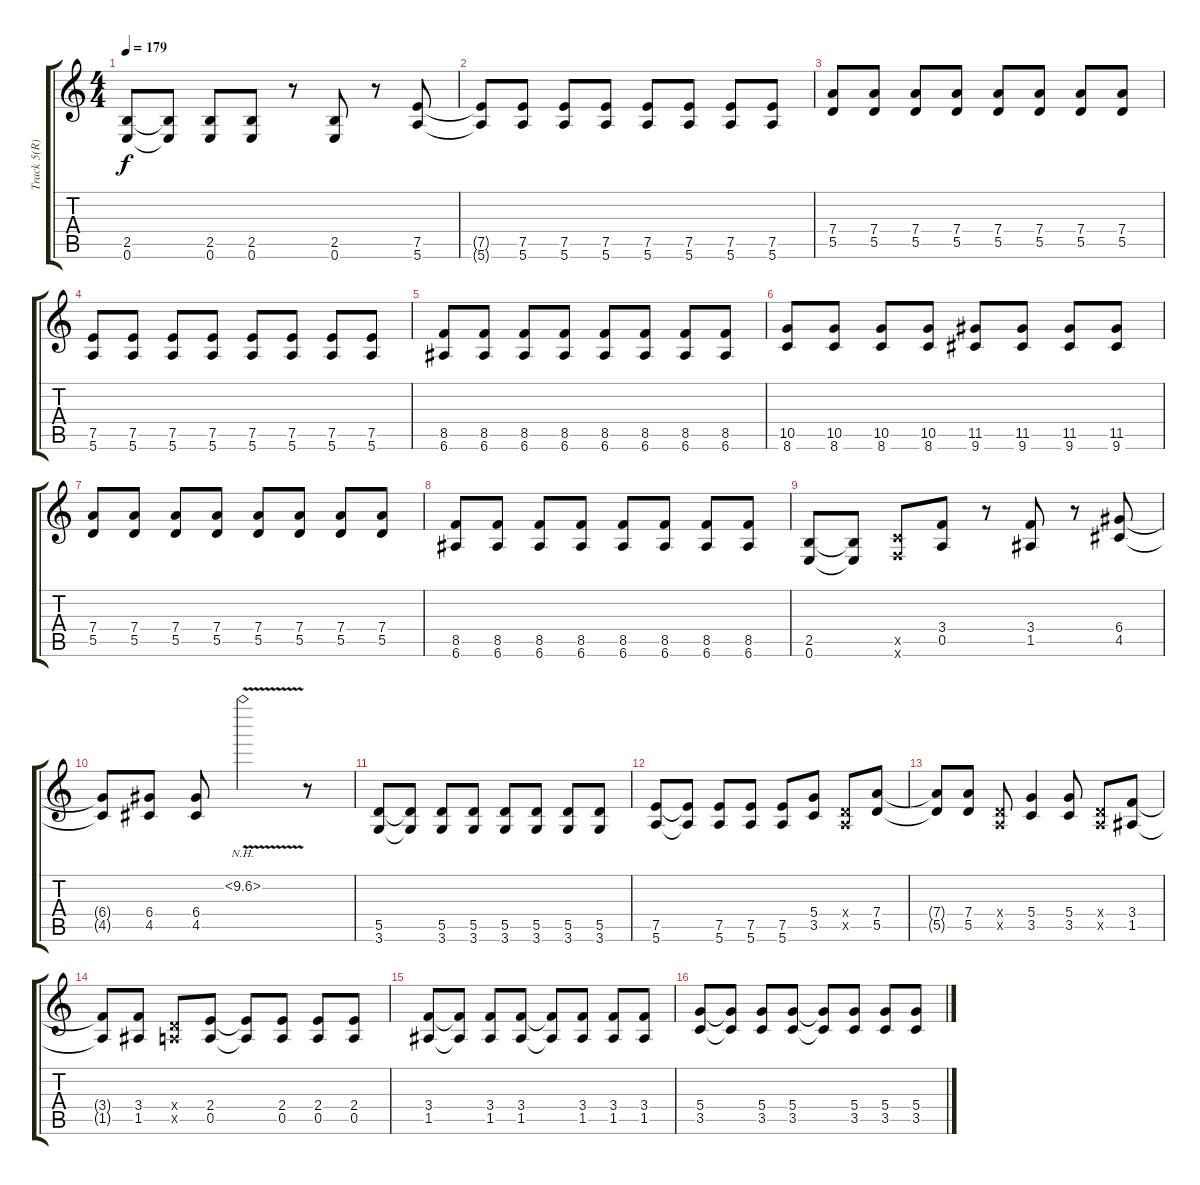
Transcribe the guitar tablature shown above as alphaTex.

\track ("Track 5(R)" "Track 5(R)") {instrument overdrivenguitar}
\staff {score tabs}
\tuning (E4 B3 G3 D3 A2 E2) {hide}
\ts (4 4)
\tempo 179
\clef g2
\ks c
(2.5 0.6).8{dy f} (2.5{t} 0.6{t}).8 (2.5 0.6).8 (2.5 0.6).8 r.8 (2.5 0.6).8 r.8 (7.5 5.6).8 |
(7.5{t} 5.6{t}).8 (7.5 5.6).8 (7.5 5.6).8 (7.5 5.6).8 (7.5 5.6).8 (7.5 5.6).8 (7.5 5.6).8 (7.5 5.6).8 |
(7.4 5.5).8 (7.4 5.5).8 (7.4 5.5).8 (7.4 5.5).8 (7.4 5.5).8 (7.4 5.5).8 (7.4 5.5).8 (7.4 5.5).8 |
(7.5 5.6).8 (7.5 5.6).8 (7.5 5.6).8 (7.5 5.6).8 (7.5 5.6).8 (7.5 5.6).8 (7.5 5.6).8 (7.5 5.6).8 |
(8.5 6.6).8 (8.5 6.6).8 (8.5 6.6).8 (8.5 6.6).8 (8.5 6.6).8 (8.5 6.6).8 (8.5 6.6).8 (8.5 6.6).8 |
(10.5 8.6).8 (10.5 8.6).8 (10.5 8.6).8 (10.5 8.6).8 (11.5 9.6).8 (11.5 9.6).8 (11.5 9.6).8 (11.5 9.6).8 |
(7.4 5.5).8 (7.4 5.5).8 (7.4 5.5).8 (7.4 5.5).8 (7.4 5.5).8 (7.4 5.5).8 (7.4 5.5).8 (7.4 5.5).8 |
(8.5 6.6).8 (8.5 6.6).8 (8.5 6.6).8 (8.5 6.6).8 (8.5 6.6).8 (8.5 6.6).8 (8.5 6.6).8 (8.5 6.6).8 |
(2.5 0.6).8 (2.5{t} 0.6{t}).8 (3.5{x} 1.6{x}).8 (3.4 0.5).8 r.8 (3.4 1.5).8 r.8 (6.4 4.5).8 |
(6.4{t} 4.5{t}).8 (6.4 4.5).8 (6.4 4.5).8 10.2{nh v}.2 r.8 |
(5.5 3.6).8 (5.5{t} 3.6{t}).8 (5.5 3.6).8 (5.5 3.6).8 (5.5 3.6).8 (5.5 3.6).8 (5.5 3.6).8 (5.5 3.6).8 |
(7.5 5.6).8 (7.5{t} 5.6{t}).8 (7.5 5.6).8 (7.5 5.6).8 (7.5 5.6).8 (5.4 3.5).8 (0.4{x} 0.5{x}).8 (7.4 5.5).8 |
(7.4{t} 5.5{t}).8 (7.4 5.5).8 (0.4{x} 0.5{x}).8 (5.4 3.5).4 (5.4 3.5).8 (0.4{x} 0.5{x}).8 (3.4 1.5).8 |
(3.4{t} 1.5{t}).8 (3.4 1.5).8 (0.4{x} 0.5{x}).8 (2.4 0.5).8 (2.4{t} 0.5{t}).8 (2.4 0.5).8 (2.4 0.5).8 (2.4 0.5).8 |
(3.4 1.5).8 (3.4{t} 1.5{t}).8 (3.4 1.5).8 (3.4 1.5).8 (3.4{t} 1.5{t}).8 (3.4 1.5).8 (3.4 1.5).8 (3.4 1.5).8 |
(5.4 3.5).8 (5.4{t} 3.5{t}).8 (5.4 3.5).8 (5.4 3.5).8 (5.4{t} 3.5{t}).8 (5.4 3.5).8 (5.4 3.5).8 (5.4 3.5).8
